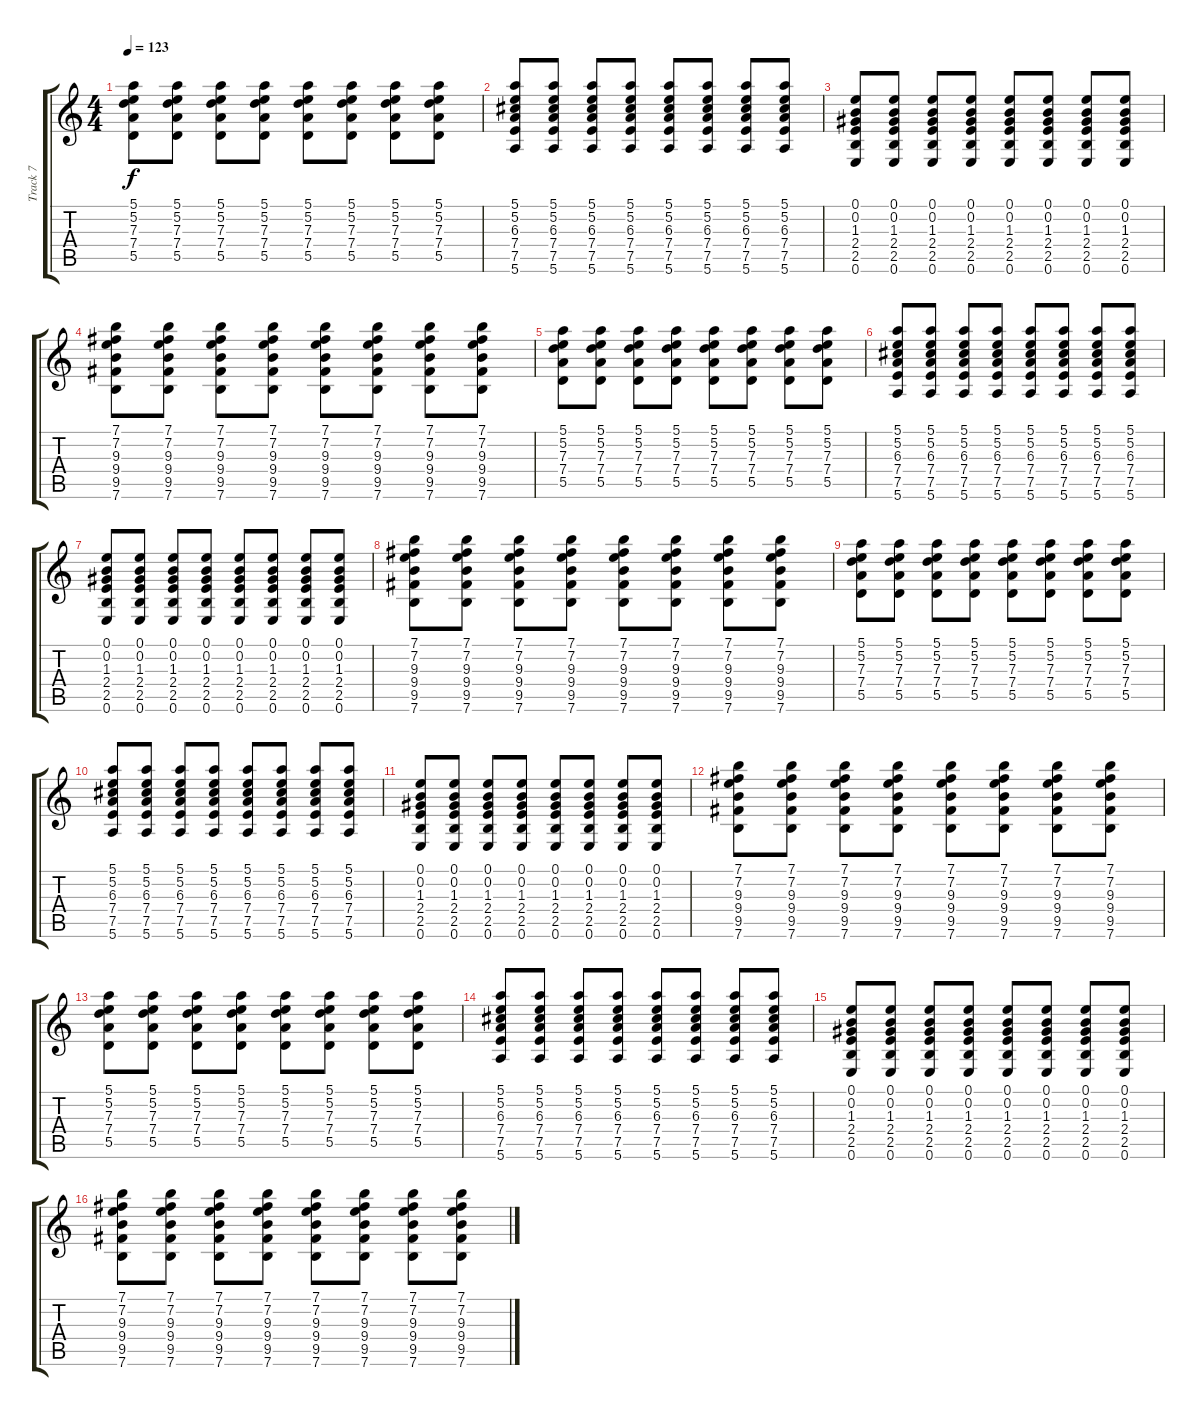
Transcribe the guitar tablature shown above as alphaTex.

\track ("Track 7" "Track 7") {instrument distortionguitar}
\staff {score tabs}
\tuning (E4 B3 G3 D3 A2 E2) {hide}
\ts (4 4)
\tempo 123
\clef g2
\ks c
(5.1 5.2 7.3 7.4 5.5).8{dy f} (5.1 5.2 7.3 7.4 5.5).8 (5.1 5.2 7.3 7.4 5.5).8 (5.1 5.2 7.3 7.4 5.5).8 (5.1 5.2 7.3 7.4 5.5).8 (5.1 5.2 7.3 7.4 5.5).8 (5.1 5.2 7.3 7.4 5.5).8 (5.1 5.2 7.3 7.4 5.5).8 |
(5.1 5.2 6.3 7.4 7.5 5.6).8 (5.1 5.2 6.3 7.4 7.5 5.6).8 (5.1 5.2 6.3 7.4 7.5 5.6).8 (5.1 5.2 6.3 7.4 7.5 5.6).8 (5.1 5.2 6.3 7.4 7.5 5.6).8 (5.1 5.2 6.3 7.4 7.5 5.6).8 (5.1 5.2 6.3 7.4 7.5 5.6).8 (5.1 5.2 6.3 7.4 7.5 5.6).8 |
(0.1 0.2 1.3 2.4 2.5 0.6).8 (0.1 0.2 1.3 2.4 2.5 0.6).8 (0.1 0.2 1.3 2.4 2.5 0.6).8 (0.1 0.2 1.3 2.4 2.5 0.6).8 (0.1 0.2 1.3 2.4 2.5 0.6).8 (0.1 0.2 1.3 2.4 2.5 0.6).8 (0.1 0.2 1.3 2.4 2.5 0.6).8 (0.1 0.2 1.3 2.4 2.5 0.6).8 |
(7.1 7.2 9.3 9.4 9.5 7.6).8 (7.1 7.2 9.3 9.4 9.5 7.6).8 (7.1 7.2 9.3 9.4 9.5 7.6).8 (7.1 7.2 9.3 9.4 9.5 7.6).8 (7.1 7.2 9.3 9.4 9.5 7.6).8 (7.1 7.2 9.3 9.4 9.5 7.6).8 (7.1 7.2 9.3 9.4 9.5 7.6).8 (7.1 7.2 9.3 9.4 9.5 7.6).8 |
(5.1 5.2 7.3 7.4 5.5).8 (5.1 5.2 7.3 7.4 5.5).8 (5.1 5.2 7.3 7.4 5.5).8 (5.1 5.2 7.3 7.4 5.5).8 (5.1 5.2 7.3 7.4 5.5).8 (5.1 5.2 7.3 7.4 5.5).8 (5.1 5.2 7.3 7.4 5.5).8 (5.1 5.2 7.3 7.4 5.5).8 |
(5.1 5.2 6.3 7.4 7.5 5.6).8 (5.1 5.2 6.3 7.4 7.5 5.6).8 (5.1 5.2 6.3 7.4 7.5 5.6).8 (5.1 5.2 6.3 7.4 7.5 5.6).8 (5.1 5.2 6.3 7.4 7.5 5.6).8 (5.1 5.2 6.3 7.4 7.5 5.6).8 (5.1 5.2 6.3 7.4 7.5 5.6).8 (5.1 5.2 6.3 7.4 7.5 5.6).8 |
(0.1 0.2 1.3 2.4 2.5 0.6).8 (0.1 0.2 1.3 2.4 2.5 0.6).8 (0.1 0.2 1.3 2.4 2.5 0.6).8 (0.1 0.2 1.3 2.4 2.5 0.6).8 (0.1 0.2 1.3 2.4 2.5 0.6).8 (0.1 0.2 1.3 2.4 2.5 0.6).8 (0.1 0.2 1.3 2.4 2.5 0.6).8 (0.1 0.2 1.3 2.4 2.5 0.6).8 |
(7.1 7.2 9.3 9.4 9.5 7.6).8 (7.1 7.2 9.3 9.4 9.5 7.6).8 (7.1 7.2 9.3 9.4 9.5 7.6).8 (7.1 7.2 9.3 9.4 9.5 7.6).8 (7.1 7.2 9.3 9.4 9.5 7.6).8 (7.1 7.2 9.3 9.4 9.5 7.6).8 (7.1 7.2 9.3 9.4 9.5 7.6).8 (7.1 7.2 9.3 9.4 9.5 7.6).8 |
(5.1 5.2 7.3 7.4 5.5).8 (5.1 5.2 7.3 7.4 5.5).8 (5.1 5.2 7.3 7.4 5.5).8 (5.1 5.2 7.3 7.4 5.5).8 (5.1 5.2 7.3 7.4 5.5).8 (5.1 5.2 7.3 7.4 5.5).8 (5.1 5.2 7.3 7.4 5.5).8 (5.1 5.2 7.3 7.4 5.5).8 |
(5.1 5.2 6.3 7.4 7.5 5.6).8 (5.1 5.2 6.3 7.4 7.5 5.6).8 (5.1 5.2 6.3 7.4 7.5 5.6).8 (5.1 5.2 6.3 7.4 7.5 5.6).8 (5.1 5.2 6.3 7.4 7.5 5.6).8 (5.1 5.2 6.3 7.4 7.5 5.6).8 (5.1 5.2 6.3 7.4 7.5 5.6).8 (5.1 5.2 6.3 7.4 7.5 5.6).8 |
(0.1 0.2 1.3 2.4 2.5 0.6).8 (0.1 0.2 1.3 2.4 2.5 0.6).8 (0.1 0.2 1.3 2.4 2.5 0.6).8 (0.1 0.2 1.3 2.4 2.5 0.6).8 (0.1 0.2 1.3 2.4 2.5 0.6).8 (0.1 0.2 1.3 2.4 2.5 0.6).8 (0.1 0.2 1.3 2.4 2.5 0.6).8 (0.1 0.2 1.3 2.4 2.5 0.6).8 |
(7.1 7.2 9.3 9.4 9.5 7.6).8 (7.1 7.2 9.3 9.4 9.5 7.6).8 (7.1 7.2 9.3 9.4 9.5 7.6).8 (7.1 7.2 9.3 9.4 9.5 7.6).8 (7.1 7.2 9.3 9.4 9.5 7.6).8 (7.1 7.2 9.3 9.4 9.5 7.6).8 (7.1 7.2 9.3 9.4 9.5 7.6).8 (7.1 7.2 9.3 9.4 9.5 7.6).8 |
(5.1 5.2 7.3 7.4 5.5).8 (5.1 5.2 7.3 7.4 5.5).8 (5.1 5.2 7.3 7.4 5.5).8 (5.1 5.2 7.3 7.4 5.5).8 (5.1 5.2 7.3 7.4 5.5).8 (5.1 5.2 7.3 7.4 5.5).8 (5.1 5.2 7.3 7.4 5.5).8 (5.1 5.2 7.3 7.4 5.5).8 |
(5.1 5.2 6.3 7.4 7.5 5.6).8 (5.1 5.2 6.3 7.4 7.5 5.6).8 (5.1 5.2 6.3 7.4 7.5 5.6).8 (5.1 5.2 6.3 7.4 7.5 5.6).8 (5.1 5.2 6.3 7.4 7.5 5.6).8 (5.1 5.2 6.3 7.4 7.5 5.6).8 (5.1 5.2 6.3 7.4 7.5 5.6).8 (5.1 5.2 6.3 7.4 7.5 5.6).8 |
(0.1 0.2 1.3 2.4 2.5 0.6).8 (0.1 0.2 1.3 2.4 2.5 0.6).8 (0.1 0.2 1.3 2.4 2.5 0.6).8 (0.1 0.2 1.3 2.4 2.5 0.6).8 (0.1 0.2 1.3 2.4 2.5 0.6).8 (0.1 0.2 1.3 2.4 2.5 0.6).8 (0.1 0.2 1.3 2.4 2.5 0.6).8 (0.1 0.2 1.3 2.4 2.5 0.6).8 |
(7.1 7.2 9.3 9.4 9.5 7.6).8 (7.1 7.2 9.3 9.4 9.5 7.6).8 (7.1 7.2 9.3 9.4 9.5 7.6).8 (7.1 7.2 9.3 9.4 9.5 7.6).8 (7.1 7.2 9.3 9.4 9.5 7.6).8 (7.1 7.2 9.3 9.4 9.5 7.6).8 (7.1 7.2 9.3 9.4 9.5 7.6).8 (7.1 7.2 9.3 9.4 9.5 7.6).8
